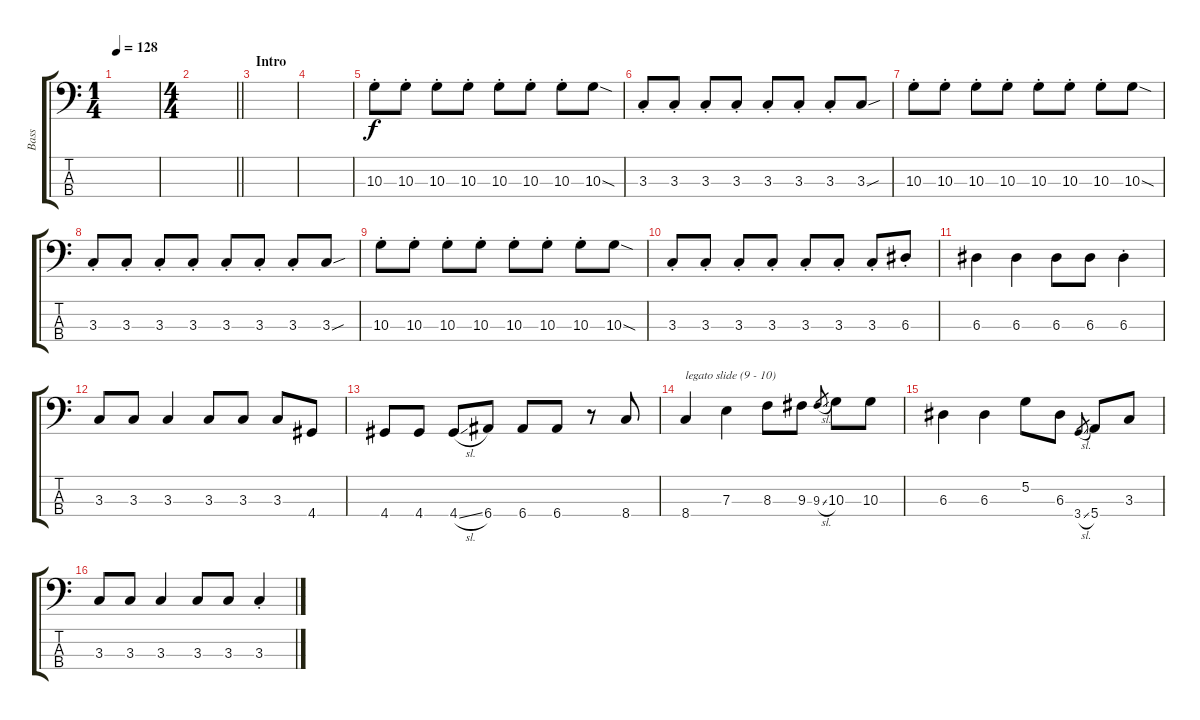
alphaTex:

\track ("Bass" "Bass") {instrument electricbassfinger}
\staff {score tabs}
\tuning (G2 D2 A1 E1) {hide}
\ts (1 4)
\tempo 128
\clef f4
\ks c
|
\ts (4 4)
\barLineRight lightlight
|
\section ("" "Intro")
|
|
10.3{st}.8 10.3{st}.8 10.3{st}.8 10.3{st}.8 10.3{st}.8 10.3{st}.8 10.3{st}.8 10.3{sod}.8 |
3.3{st}.8 3.3{st}.8 3.3{st}.8 3.3{st}.8 3.3{st}.8 3.3{st}.8 3.3{st}.8 3.3{sou}.8 |
10.3{st}.8 10.3{st}.8 10.3{st}.8 10.3{st}.8 10.3{st}.8 10.3{st}.8 10.3{st}.8 10.3{sod}.8 |
3.3{st}.8 3.3{st}.8 3.3{st}.8 3.3{st}.8 3.3{st}.8 3.3{st}.8 3.3{st}.8 3.3{sou}.8 |
10.3{st}.8 10.3{st}.8 10.3{st}.8 10.3{st}.8 10.3{st}.8 10.3{st}.8 10.3{st}.8 10.3{sod}.8 |
3.3{st}.8 3.3{st}.8 3.3{st}.8 3.3{st}.8 3.3{st}.8 3.3{st}.8 3.3{st}.8 6.3{st}.8 |
6.3.4 6.3.4 6.3.8 6.3.8 6.3{st}.4 |
3.3.8 3.3.8 3.3.4 3.3.8 3.3.8 3.3.8 4.4.8 |
4.4.8 4.4.8 4.4{sl}.8 6.4.8 6.4.8 6.4.8 r.8 8.4.8 |
8.4.4{txt "legato slide (9 - 10)"} 7.3.4 8.3.8 9.3.8 9.3{sl}.8{gr} 10.3.8 10.3.8 |
6.3.4 6.3.4 5.2.8 6.3.8 3.4{sl}.8{gr} 5.4.8 3.3.8 |
3.3.8 3.3.8 3.3.4 3.3.8 3.3.8 3.3{st}.4
